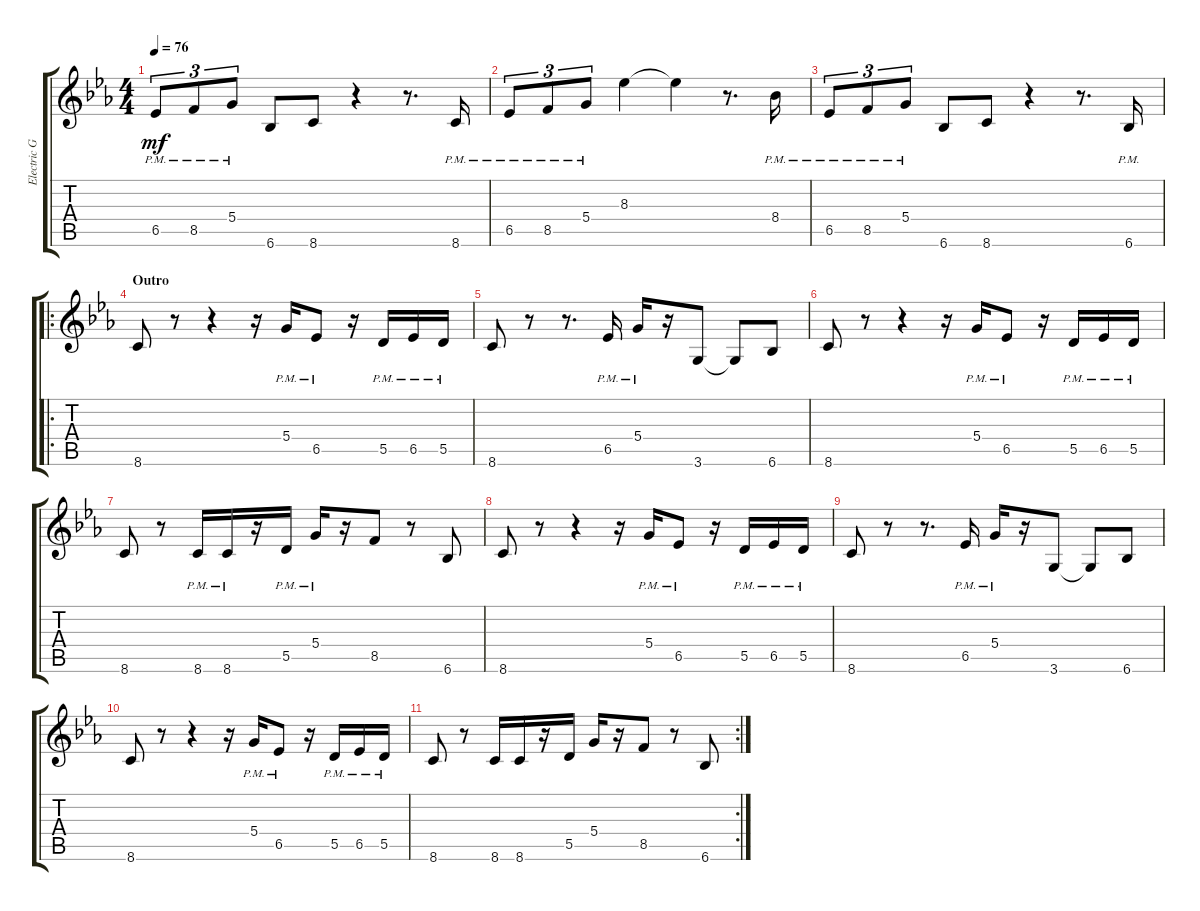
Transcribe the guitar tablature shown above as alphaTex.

\track ("Electric Guitar w/slight distortion" "Electric G") {instrument distortionguitar}
\staff {score tabs}
\tuning (E4 B3 G3 D3 A2 E2) {hide}
\ts (4 4)
\tempo 76
\clef g2
\ks eb
6.5{pm}.8{tu (3 2) dy mf} 8.5{pm}.8{tu (3 2)} 5.4{pm}.8{tu (3 2)} 6.6.8 8.6.8 r.4 r.8{d} 8.6{pm}.16 |
6.5{pm}.8{tu (3 2)} 8.5{pm}.8{tu (3 2)} 5.4{pm}.8{tu (3 2)} 8.3.4 8.3{t}.4 r.8{d} 8.4{pm}.16 |
6.5{pm}.8{tu (3 2)} 8.5{pm}.8{tu (3 2)} 5.4{pm}.8{tu (3 2)} 6.6.8 8.6.8 r.4 r.8{d} 6.6{pm}.16 |
\ro
\section ("" "Outro")
8.6.8 r.8 r.4 r.16 5.4{pm}.16 6.5{pm}.8 r.16 5.5{pm}.16 6.5{pm}.16 5.5{pm}.16 |
8.6.8 r.8 r.8{d} 6.5{pm}.16 5.4{pm}.16 r.16 3.6.8 3.6{t}.8 6.6.8 |
8.6.8 r.8 r.4 r.16 5.4{pm}.16 6.5{pm}.8 r.16 5.5{pm}.16 6.5{pm}.16 5.5{pm}.16 |
8.6.8 r.8 8.6{pm}.16 8.6{pm}.16 r.16 5.5{pm}.16 5.4{pm}.16 r.16 8.5.8 r.8 6.6.8 |
8.6.8 r.8 r.4 r.16 5.4{pm}.16 6.5{pm}.8 r.16 5.5{pm}.16 6.5{pm}.16 5.5{pm}.16 |
8.6.8 r.8 r.8{d} 6.5{pm}.16 5.4{pm}.16 r.16 3.6.8 3.6{t}.8 6.6.8 |
8.6.8 r.8 r.4 r.16 5.4{pm}.16 6.5{pm}.8 r.16 5.5{pm}.16 6.5{pm}.16 5.5{pm}.16 |
\rc 2
8.6.8 r.8 8.6.16 8.6.16 r.16 5.5.16 5.4.16 r.16 8.5.8 r.8 6.6.8
